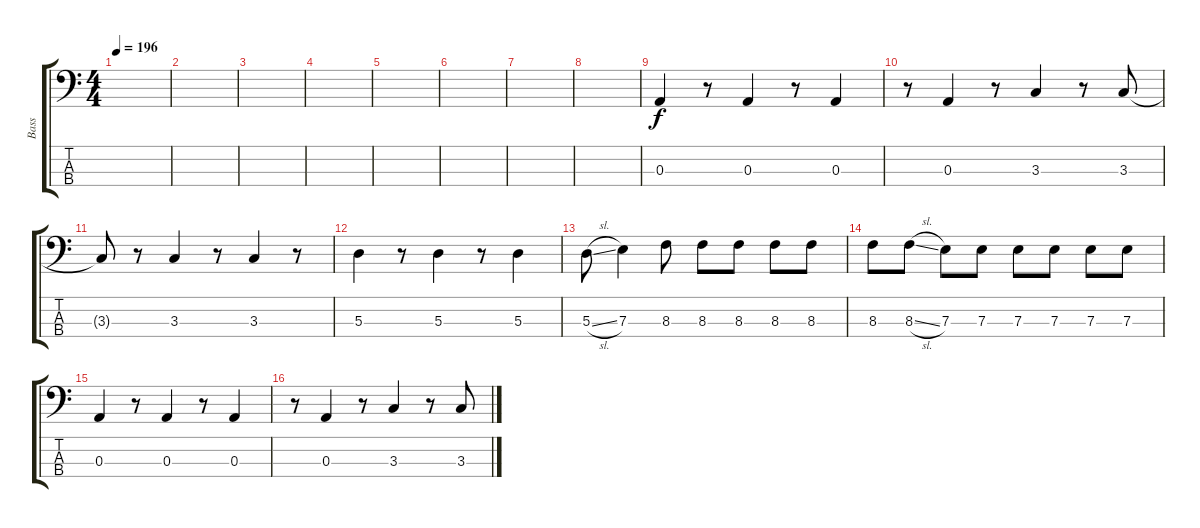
\track ("Bass" "Bass") {instrument synthbass2}
\staff {score tabs}
\tuning (G2 D2 A1 E1) {hide}
\ts (4 4)
\tempo 196
\clef f4
\ks c
|
|
|
|
|
|
|
|
0.3.4 r.8 0.3.4 r.8 0.3.4 |
r.8 0.3.4 r.8 3.3.4 r.8 3.3.8 |
3.3{t}.8 r.8 3.3.4 r.8 3.3.4 r.8 |
5.3.4 r.8 5.3.4 r.8 5.3.4 |
5.3{sl}.8 7.3.4 8.3.8 8.3.8 8.3.8 8.3.8 8.3.8 |
8.3.8 8.3{sl}.8 7.3.8 7.3.8 7.3.8 7.3.8 7.3.8 7.3.8 |
0.3.4 r.8 0.3.4 r.8 0.3.4 |
r.8 0.3.4 r.8 3.3.4 r.8 3.3.8
